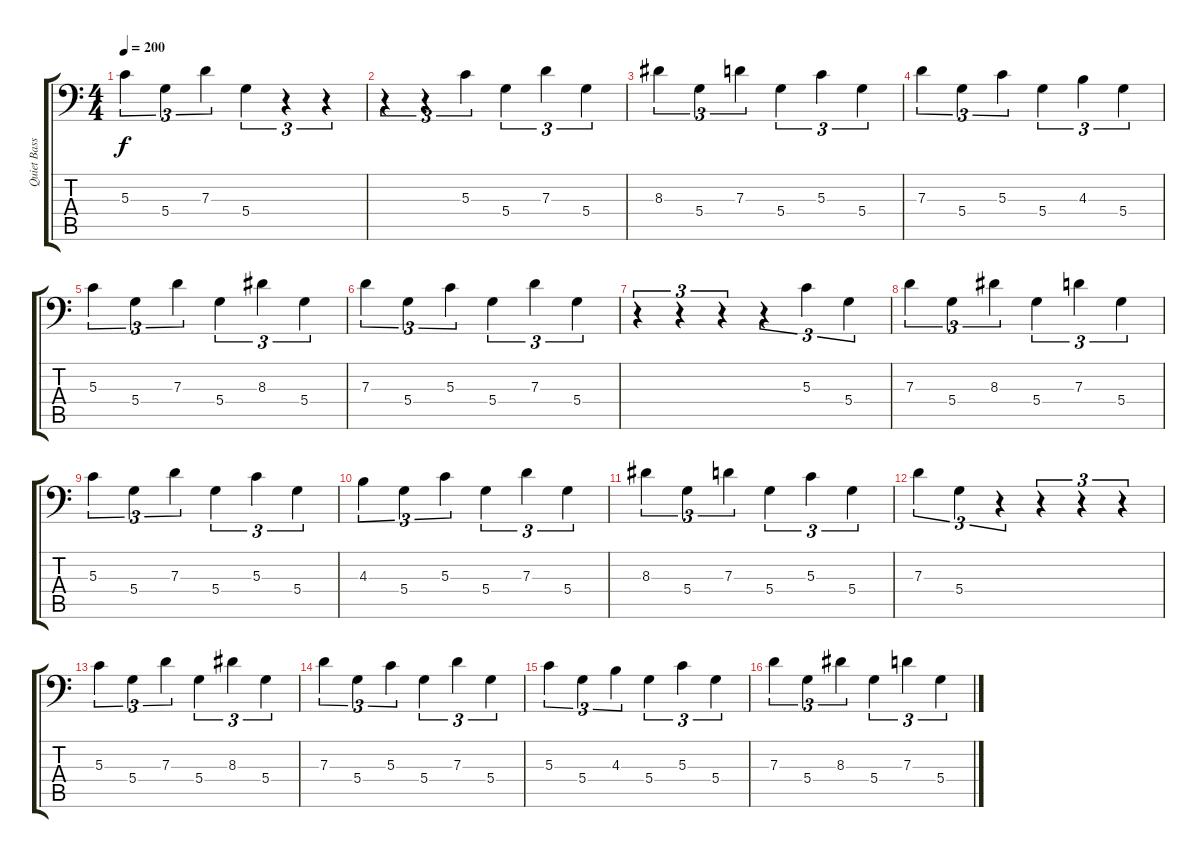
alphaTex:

\track ("Quiet Bass Lead" "Quiet Bass") {instrument electricbassfinger}
\staff {score tabs}
\tuning (E3 B2 G2 D2 A1 E1) {hide}
\ts (4 4)
\tempo 200
\clef f4
\ks c
5.3.4{tu (3 2) dy f} 5.4.4{tu (3 2)} 7.3.4{tu (3 2)} 5.4.4{tu (3 2)} r.4{tu (3 2)} r.4{tu (3 2)} |
r.4{tu (3 2)} r.4{tu (3 2)} 5.3.4{tu (3 2)} 5.4.4{tu (3 2)} 7.3.4{tu (3 2)} 5.4.4{tu (3 2)} |
8.3.4{tu (3 2)} 5.4.4{tu (3 2)} 7.3.4{tu (3 2)} 5.4.4{tu (3 2)} 5.3.4{tu (3 2)} 5.4.4{tu (3 2)} |
7.3.4{tu (3 2)} 5.4.4{tu (3 2)} 5.3.4{tu (3 2)} 5.4.4{tu (3 2)} 4.3.4{tu (3 2)} 5.4.4{tu (3 2)} |
5.3.4{tu (3 2)} 5.4.4{tu (3 2)} 7.3.4{tu (3 2)} 5.4.4{tu (3 2)} 8.3.4{tu (3 2)} 5.4.4{tu (3 2)} |
7.3.4{tu (3 2)} 5.4.4{tu (3 2)} 5.3.4{tu (3 2)} 5.4.4{tu (3 2)} 7.3.4{tu (3 2)} 5.4.4{tu (3 2)} |
r.4{tu (3 2)} r.4{tu (3 2)} r.4{tu (3 2)} r.4{tu (3 2)} 5.3.4{tu (3 2)} 5.4.4{tu (3 2)} |
7.3.4{tu (3 2)} 5.4.4{tu (3 2)} 8.3.4{tu (3 2)} 5.4.4{tu (3 2)} 7.3.4{tu (3 2)} 5.4.4{tu (3 2)} |
5.3.4{tu (3 2)} 5.4.4{tu (3 2)} 7.3.4{tu (3 2)} 5.4.4{tu (3 2)} 5.3.4{tu (3 2)} 5.4.4{tu (3 2)} |
4.3.4{tu (3 2)} 5.4.4{tu (3 2)} 5.3.4{tu (3 2)} 5.4.4{tu (3 2)} 7.3.4{tu (3 2)} 5.4.4{tu (3 2)} |
8.3.4{tu (3 2)} 5.4.4{tu (3 2)} 7.3.4{tu (3 2)} 5.4.4{tu (3 2)} 5.3.4{tu (3 2)} 5.4.4{tu (3 2)} |
7.3.4{tu (3 2)} 5.4.4{tu (3 2)} r.4{tu (3 2)} r.4{tu (3 2)} r.4{tu (3 2)} r.4{tu (3 2)} |
5.3.4{tu (3 2)} 5.4.4{tu (3 2)} 7.3.4{tu (3 2)} 5.4.4{tu (3 2)} 8.3.4{tu (3 2)} 5.4.4{tu (3 2)} |
7.3.4{tu (3 2)} 5.4.4{tu (3 2)} 5.3.4{tu (3 2)} 5.4.4{tu (3 2)} 7.3.4{tu (3 2)} 5.4.4{tu (3 2)} |
5.3.4{tu (3 2)} 5.4.4{tu (3 2)} 4.3.4{tu (3 2)} 5.4.4{tu (3 2)} 5.3.4{tu (3 2)} 5.4.4{tu (3 2)} |
7.3.4{tu (3 2)} 5.4.4{tu (3 2)} 8.3.4{tu (3 2)} 5.4.4{tu (3 2)} 7.3.4{tu (3 2)} 5.4.4{tu (3 2)}
